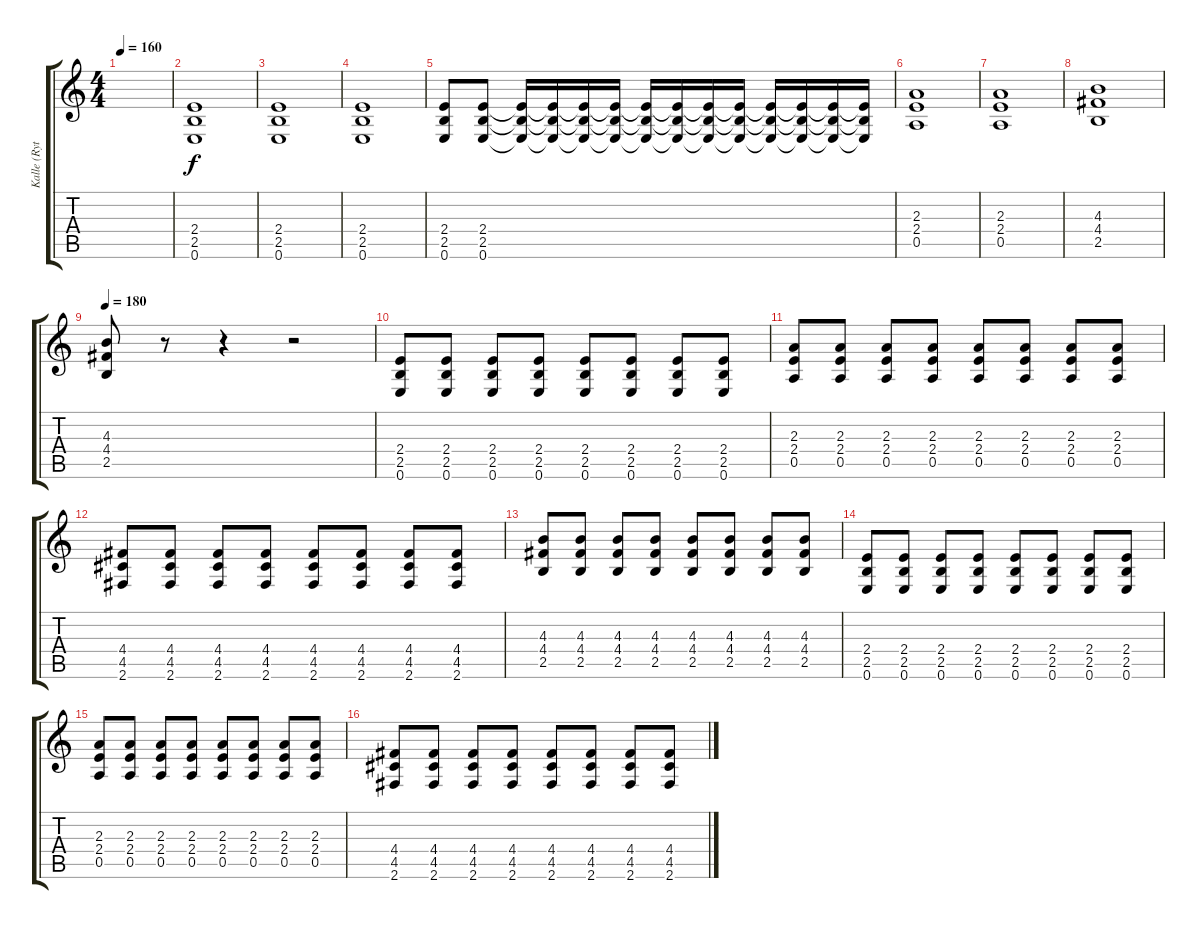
\track ("Kalle (Rythm)" "Kalle (Ryt") {instrument distortionguitar}
\staff {score tabs}
\tuning (E4 B3 G3 D3 A2 E2) {hide}
\ts (4 4)
\tempo 160
\clef g2
\ks c
|
(2.4 2.5 0.6).1 |
(2.4 2.5 0.6).1 |
(2.4 2.5 0.6).1 |
(2.4 2.5 0.6).8 (2.4 2.5 0.6).8 (2.4{t} 2.5{t} 0.6{t}).16 (2.4{t} 2.5{t} 0.6{t}).16 (2.4{t} 2.5{t} 0.6{t}).16 (2.4{t} 2.5{t} 0.6{t}).16 (2.4{t} 2.5{t} 0.6{t}).16 (2.4{t} 2.5{t} 0.6{t}).16 (2.4{t} 2.5{t} 0.6{t}).16 (2.4{t} 2.5{t} 0.6{t}).16 (2.4{t} 2.5{t} 0.6{t}).16 (2.4{t} 2.5{t} 0.6{t}).16 (2.4{t} 2.5{t} 0.6{t}).16 (2.4{t} 2.5{t} 0.6{t}).16 |
(2.3 2.4 0.5).1 |
(2.3 2.4 0.5).1 |
(4.3 4.4 2.5).1 |
\tempo 180
(4.3 4.4 2.5).8 r.8 r.4 r.2 |
(2.4 2.5 0.6).8 (2.4 2.5 0.6).8 (2.4 2.5 0.6).8 (2.4 2.5 0.6).8 (2.4 2.5 0.6).8 (2.4 2.5 0.6).8 (2.4 2.5 0.6).8 (2.4 2.5 0.6).8 |
(2.3 2.4 0.5).8 (2.3 2.4 0.5).8 (2.3 2.4 0.5).8 (2.3 2.4 0.5).8 (2.3 2.4 0.5).8 (2.3 2.4 0.5).8 (2.3 2.4 0.5).8 (2.3 2.4 0.5).8 |
(4.4 4.5 2.6).8 (4.4 4.5 2.6).8 (4.4 4.5 2.6).8 (4.4 4.5 2.6).8 (4.4 4.5 2.6).8 (4.4 4.5 2.6).8 (4.4 4.5 2.6).8 (4.4 4.5 2.6).8 |
(4.3 4.4 2.5).8 (4.3 4.4 2.5).8 (4.3 4.4 2.5).8 (4.3 4.4 2.5).8 (4.3 4.4 2.5).8 (4.3 4.4 2.5).8 (4.3 4.4 2.5).8 (4.3 4.4 2.5).8 |
(2.4 2.5 0.6).8 (2.4 2.5 0.6).8 (2.4 2.5 0.6).8 (2.4 2.5 0.6).8 (2.4 2.5 0.6).8 (2.4 2.5 0.6).8 (2.4 2.5 0.6).8 (2.4 2.5 0.6).8 |
(2.3 2.4 0.5).8 (2.3 2.4 0.5).8 (2.3 2.4 0.5).8 (2.3 2.4 0.5).8 (2.3 2.4 0.5).8 (2.3 2.4 0.5).8 (2.3 2.4 0.5).8 (2.3 2.4 0.5).8 |
(4.4 4.5 2.6).8 (4.4 4.5 2.6).8 (4.4 4.5 2.6).8 (4.4 4.5 2.6).8 (4.4 4.5 2.6).8 (4.4 4.5 2.6).8 (4.4 4.5 2.6).8 (4.4 4.5 2.6).8
